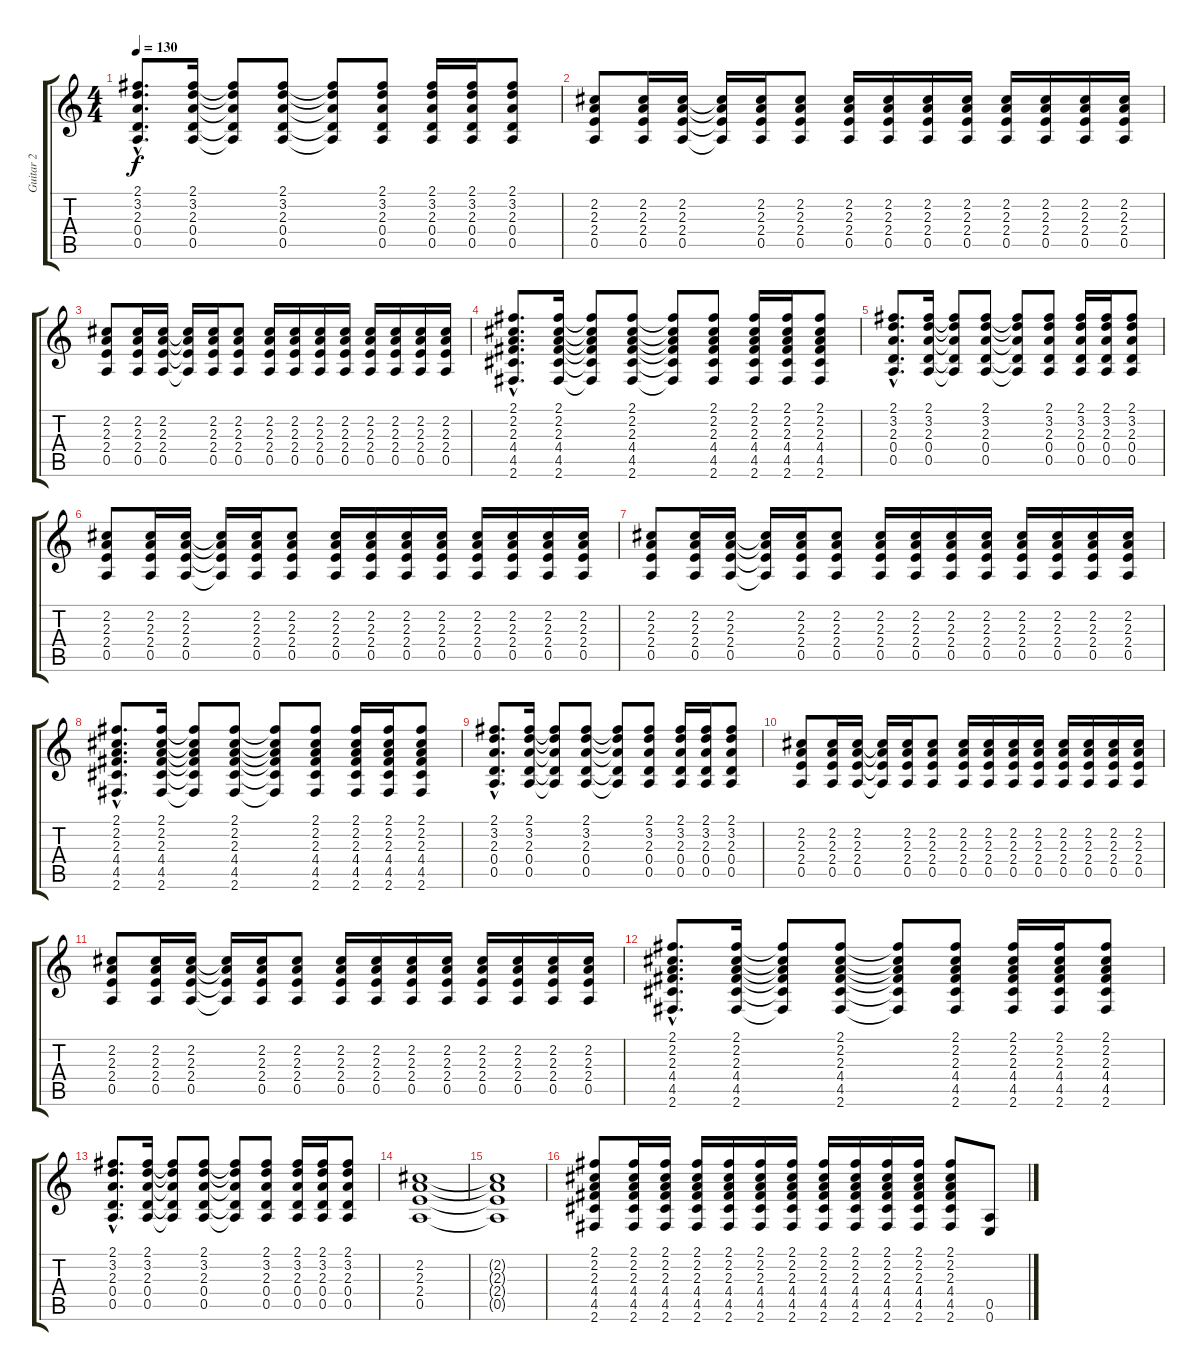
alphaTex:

\track ("Guitar 2" "Guitar 2") {instrument overdrivenguitar}
\staff {score tabs}
\tuning (E4 B3 G3 D3 A2 E2) {hide}
\ts (4 4)
\tempo 130
\clef g2
\ks c
(2.1{hac} 3.2{hac} 2.3{hac} 0.4{hac} 0.5{hac}).8{d dy f} (2.1 3.2 2.3 0.4 0.5).16 (2.1{t} 3.2{t} 2.3{t} 0.4{t} 0.5{t}).8 (2.1 3.2 2.3 0.4 0.5).8 (2.1{t} 3.2{t} 2.3{t} 0.4{t} 0.5{t}).8 (2.1 3.2 2.3 0.4 0.5).8 (2.1 3.2 2.3 0.4 0.5).16 (2.1 3.2 2.3 0.4 0.5).16 (2.1 3.2 2.3 0.4 0.5).8 |
(2.2 2.3 2.4 0.5).8 (2.2 2.3 2.4 0.5).16 (2.2 2.3 2.4 0.5).16 (2.2{t} 2.3{t} 2.4{t} 0.5{t}).16 (2.2 2.3 2.4 0.5).16 (2.2 2.3 2.4 0.5).8 (2.2 2.3 2.4 0.5).16 (2.2 2.3 2.4 0.5).16 (2.2 2.3 2.4 0.5).16 (2.2 2.3 2.4 0.5).16 (2.2 2.3 2.4 0.5).16 (2.2 2.3 2.4 0.5).16 (2.2 2.3 2.4 0.5).16 (2.2 2.3 2.4 0.5).16 |
(2.2 2.3 2.4 0.5).8 (2.2 2.3 2.4 0.5).16 (2.2 2.3 2.4 0.5).16 (2.2{t} 2.3{t} 2.4{t} 0.5{t}).16 (2.2 2.3 2.4 0.5).16 (2.2 2.3 2.4 0.5).8 (2.2 2.3 2.4 0.5).16 (2.2 2.3 2.4 0.5).16 (2.2 2.3 2.4 0.5).16 (2.2 2.3 2.4 0.5).16 (2.2 2.3 2.4 0.5).16 (2.2 2.3 2.4 0.5).16 (2.2 2.3 2.4 0.5).16 (2.2 2.3 2.4 0.5).16 |
(2.1{hac} 2.2{hac} 2.3{hac} 4.4{hac} 4.5{hac} 2.6{hac}).8{d} (2.1 2.2 2.3 4.4 4.5 2.6).16 (2.1{t} 2.2{t} 2.3{t} 4.4{t} 4.5{t} 2.6{t}).8 (2.1 2.2 2.3 4.4 4.5 2.6).8 (2.1{t} 2.2{t} 2.3{t} 4.4{t} 4.5{t} 2.6{t}).8 (2.1 2.2 2.3 4.4 4.5 2.6).8 (2.1 2.2 2.3 4.4 4.5 2.6).16 (2.1 2.2 2.3 4.4 4.5 2.6).16 (2.1 2.2 2.3 4.4 4.5 2.6).8 |
(2.1{hac} 3.2{hac} 2.3{hac} 0.4{hac} 0.5{hac}).8{d} (2.1 3.2 2.3 0.4 0.5).16 (2.1{t} 3.2{t} 2.3{t} 0.4{t} 0.5{t}).8 (2.1 3.2 2.3 0.4 0.5).8 (2.1{t} 3.2{t} 2.3{t} 0.4{t} 0.5{t}).8 (2.1 3.2 2.3 0.4 0.5).8 (2.1 3.2 2.3 0.4 0.5).16 (2.1 3.2 2.3 0.4 0.5).16 (2.1 3.2 2.3 0.4 0.5).8 |
(2.2 2.3 2.4 0.5).8 (2.2 2.3 2.4 0.5).16 (2.2 2.3 2.4 0.5).16 (2.2{t} 2.3{t} 2.4{t} 0.5{t}).16 (2.2 2.3 2.4 0.5).16 (2.2 2.3 2.4 0.5).8 (2.2 2.3 2.4 0.5).16 (2.2 2.3 2.4 0.5).16 (2.2 2.3 2.4 0.5).16 (2.2 2.3 2.4 0.5).16 (2.2 2.3 2.4 0.5).16 (2.2 2.3 2.4 0.5).16 (2.2 2.3 2.4 0.5).16 (2.2 2.3 2.4 0.5).16 |
(2.2 2.3 2.4 0.5).8 (2.2 2.3 2.4 0.5).16 (2.2 2.3 2.4 0.5).16 (2.2{t} 2.3{t} 2.4{t} 0.5{t}).16 (2.2 2.3 2.4 0.5).16 (2.2 2.3 2.4 0.5).8 (2.2 2.3 2.4 0.5).16 (2.2 2.3 2.4 0.5).16 (2.2 2.3 2.4 0.5).16 (2.2 2.3 2.4 0.5).16 (2.2 2.3 2.4 0.5).16 (2.2 2.3 2.4 0.5).16 (2.2 2.3 2.4 0.5).16 (2.2 2.3 2.4 0.5).16 |
(2.1{hac} 2.2{hac} 2.3{hac} 4.4{hac} 4.5{hac} 2.6{hac}).8{d} (2.1 2.2 2.3 4.4 4.5 2.6).16 (2.1{t} 2.2{t} 2.3{t} 4.4{t} 4.5{t} 2.6{t}).8 (2.1 2.2 2.3 4.4 4.5 2.6).8 (2.1{t} 2.2{t} 2.3{t} 4.4{t} 4.5{t} 2.6{t}).8 (2.1 2.2 2.3 4.4 4.5 2.6).8 (2.1 2.2 2.3 4.4 4.5 2.6).16 (2.1 2.2 2.3 4.4 4.5 2.6).16 (2.1 2.2 2.3 4.4 4.5 2.6).8 |
(2.1{hac} 3.2{hac} 2.3{hac} 0.4{hac} 0.5{hac}).8{d} (2.1 3.2 2.3 0.4 0.5).16 (2.1{t} 3.2{t} 2.3{t} 0.4{t} 0.5{t}).8 (2.1 3.2 2.3 0.4 0.5).8 (2.1{t} 3.2{t} 2.3{t} 0.4{t} 0.5{t}).8 (2.1 3.2 2.3 0.4 0.5).8 (2.1 3.2 2.3 0.4 0.5).16 (2.1 3.2 2.3 0.4 0.5).16 (2.1 3.2 2.3 0.4 0.5).8 |
(2.2 2.3 2.4 0.5).8 (2.2 2.3 2.4 0.5).16 (2.2 2.3 2.4 0.5).16 (2.2{t} 2.3{t} 2.4{t} 0.5{t}).16 (2.2 2.3 2.4 0.5).16 (2.2 2.3 2.4 0.5).8 (2.2 2.3 2.4 0.5).16 (2.2 2.3 2.4 0.5).16 (2.2 2.3 2.4 0.5).16 (2.2 2.3 2.4 0.5).16 (2.2 2.3 2.4 0.5).16 (2.2 2.3 2.4 0.5).16 (2.2 2.3 2.4 0.5).16 (2.2 2.3 2.4 0.5).16 |
(2.2 2.3 2.4 0.5).8 (2.2 2.3 2.4 0.5).16 (2.2 2.3 2.4 0.5).16 (2.2{t} 2.3{t} 2.4{t} 0.5{t}).16 (2.2 2.3 2.4 0.5).16 (2.2 2.3 2.4 0.5).8 (2.2 2.3 2.4 0.5).16 (2.2 2.3 2.4 0.5).16 (2.2 2.3 2.4 0.5).16 (2.2 2.3 2.4 0.5).16 (2.2 2.3 2.4 0.5).16 (2.2 2.3 2.4 0.5).16 (2.2 2.3 2.4 0.5).16 (2.2 2.3 2.4 0.5).16 |
(2.1{hac} 2.2{hac} 2.3{hac} 4.4{hac} 4.5{hac} 2.6{hac}).8{d} (2.1 2.2 2.3 4.4 4.5 2.6).16 (2.1{t} 2.2{t} 2.3{t} 4.4{t} 4.5{t} 2.6{t}).8 (2.1 2.2 2.3 4.4 4.5 2.6).8 (2.1{t} 2.2{t} 2.3{t} 4.4{t} 4.5{t} 2.6{t}).8 (2.1 2.2 2.3 4.4 4.5 2.6).8 (2.1 2.2 2.3 4.4 4.5 2.6).16 (2.1 2.2 2.3 4.4 4.5 2.6).16 (2.1 2.2 2.3 4.4 4.5 2.6).8 |
(2.1{hac} 3.2{hac} 2.3{hac} 0.4{hac} 0.5{hac}).8{d} (2.1 3.2 2.3 0.4 0.5).16 (2.1{t} 3.2{t} 2.3{t} 0.4{t} 0.5{t}).8 (2.1 3.2 2.3 0.4 0.5).8 (2.1{t} 3.2{t} 2.3{t} 0.4{t} 0.5{t}).8 (2.1 3.2 2.3 0.4 0.5).8 (2.1 3.2 2.3 0.4 0.5).16 (2.1 3.2 2.3 0.4 0.5).16 (2.1 3.2 2.3 0.4 0.5).8 |
(2.2 2.3 2.4 0.5).1 |
(2.2{t} 2.3{t} 2.4{t} 0.5{t}).1 |
(2.1 2.2 2.3 4.4 4.5 2.6).8 (2.1 2.2 2.3 4.4 4.5 2.6).16 (2.1 2.2 2.3 4.4 4.5 2.6).16 (2.1 2.2 2.3 4.4 4.5 2.6).16 (2.1 2.2 2.3 4.4 4.5 2.6).16 (2.1 2.2 2.3 4.4 4.5 2.6).16 (2.1 2.2 2.3 4.4 4.5 2.6).16 (2.1 2.2 2.3 4.4 4.5 2.6).16 (2.1 2.2 2.3 4.4 4.5 2.6).16 (2.1 2.2 2.3 4.4 4.5 2.6).16 (2.1 2.2 2.3 4.4 4.5 2.6).16 (2.1 2.2 2.3 4.4 4.5 2.6).8 (0.5 0.6).8
